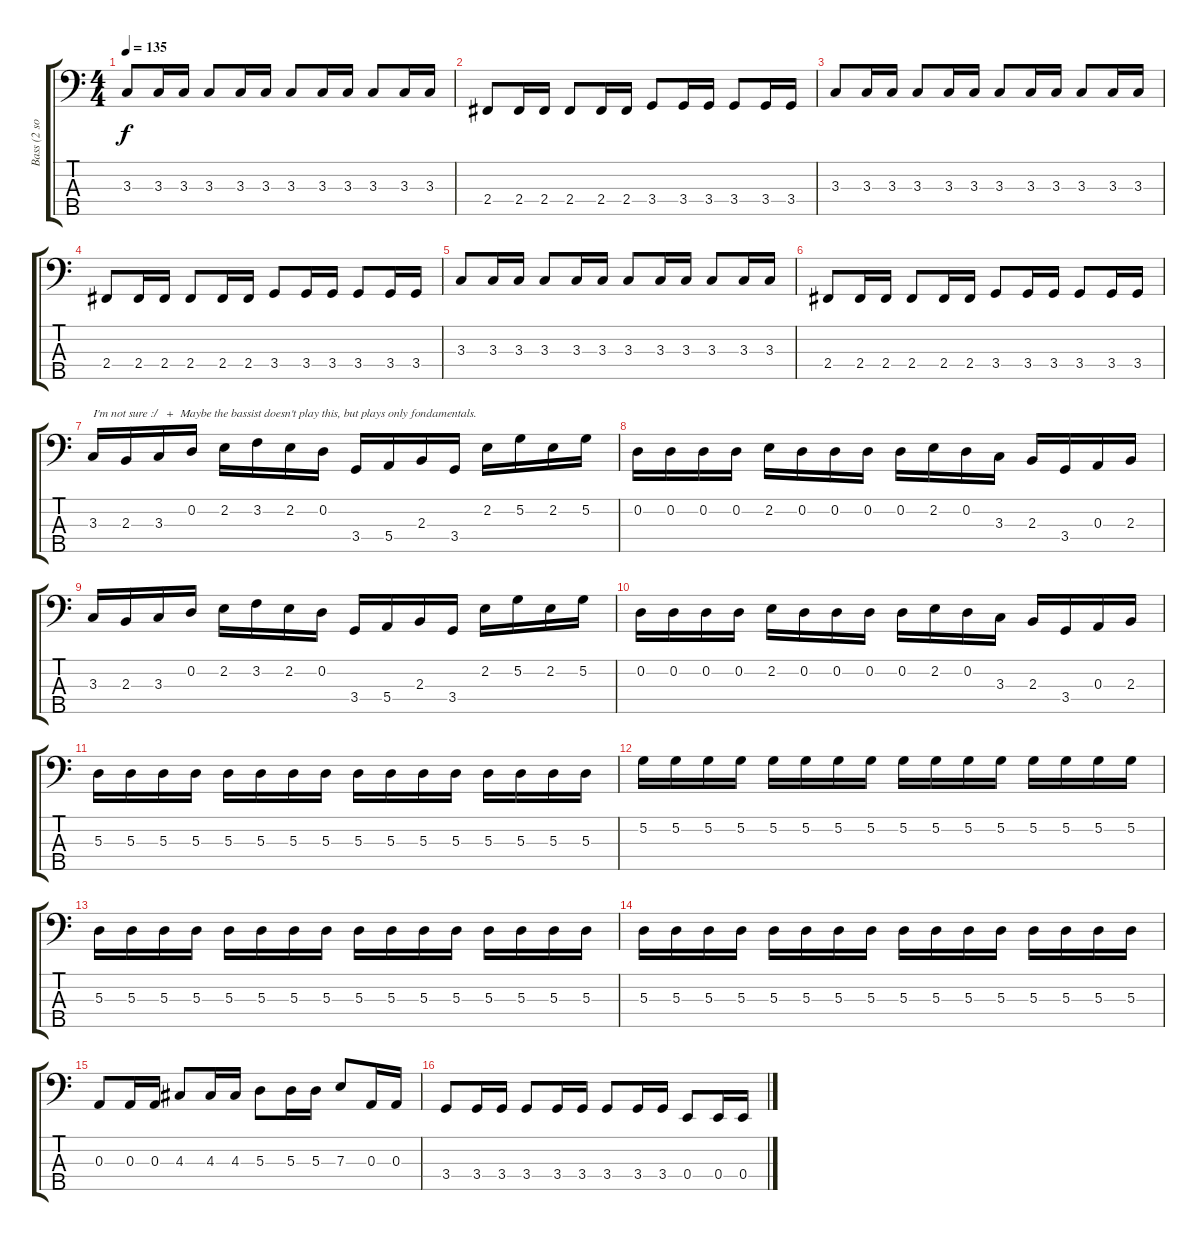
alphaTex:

\track ("Bass (2 solos :D)" "Bass (2 so") {instrument electricbassfinger}
\staff {score tabs}
\tuning (G2 D2 A1 E1 B0) {hide}
\ts (4 4)
\tempo 135
\clef f4
\ks c
3.3.8{dy f} 3.3.16 3.3.16 3.3.8 3.3.16 3.3.16 3.3.8 3.3.16 3.3.16 3.3.8 3.3.16 3.3.16 |
2.4.8 2.4.16 2.4.16 2.4.8 2.4.16 2.4.16 3.4.8 3.4.16 3.4.16 3.4.8 3.4.16 3.4.16 |
3.3.8 3.3.16 3.3.16 3.3.8 3.3.16 3.3.16 3.3.8 3.3.16 3.3.16 3.3.8 3.3.16 3.3.16 |
2.4.8 2.4.16 2.4.16 2.4.8 2.4.16 2.4.16 3.4.8 3.4.16 3.4.16 3.4.8 3.4.16 3.4.16 |
3.3.8 3.3.16 3.3.16 3.3.8 3.3.16 3.3.16 3.3.8 3.3.16 3.3.16 3.3.8 3.3.16 3.3.16 |
2.4.8 2.4.16 2.4.16 2.4.8 2.4.16 2.4.16 3.4.8 3.4.16 3.4.16 3.4.8 3.4.16 3.4.16 |
3.3.16{txt "I'm not sure :/   +  Maybe the bassist doesn't play this, but plays only fondamentals."} 2.3.16 3.3.16 0.2.16 2.2.16 3.2.16 2.2.16 0.2.16 3.4.16 5.4.16 2.3.16 3.4.16 2.2.16 5.2.16 2.2.16 5.2.16 |
0.2.16 0.2.16 0.2.16 0.2.16 2.2.16 0.2.16 0.2.16 0.2.16 0.2.16 2.2.16 0.2.16 3.3.16 2.3.16 3.4.16 0.3.16 2.3.16 |
3.3.16 2.3.16 3.3.16 0.2.16 2.2.16 3.2.16 2.2.16 0.2.16 3.4.16 5.4.16 2.3.16 3.4.16 2.2.16 5.2.16 2.2.16 5.2.16 |
0.2.16 0.2.16 0.2.16 0.2.16 2.2.16 0.2.16 0.2.16 0.2.16 0.2.16 2.2.16 0.2.16 3.3.16 2.3.16 3.4.16 0.3.16 2.3.16 |
5.3.16 5.3.16 5.3.16 5.3.16 5.3.16 5.3.16 5.3.16 5.3.16 5.3.16 5.3.16 5.3.16 5.3.16 5.3.16 5.3.16 5.3.16 5.3.16 |
5.2.16 5.2.16 5.2.16 5.2.16 5.2.16 5.2.16 5.2.16 5.2.16 5.2.16 5.2.16 5.2.16 5.2.16 5.2.16 5.2.16 5.2.16 5.2.16 |
5.3.16 5.3.16 5.3.16 5.3.16 5.3.16 5.3.16 5.3.16 5.3.16 5.3.16 5.3.16 5.3.16 5.3.16 5.3.16 5.3.16 5.3.16 5.3.16 |
5.3.16 5.3.16 5.3.16 5.3.16 5.3.16 5.3.16 5.3.16 5.3.16 5.3.16 5.3.16 5.3.16 5.3.16 5.3.16 5.3.16 5.3.16 5.3.16 |
0.3.8 0.3.16 0.3.16 4.3.8 4.3.16 4.3.16 5.3.8 5.3.16 5.3.16 7.3.8 0.3.16 0.3.16 |
3.4.8 3.4.16 3.4.16 3.4.8 3.4.16 3.4.16 3.4.8 3.4.16 3.4.16 0.4.8 0.4.16 0.4.16
